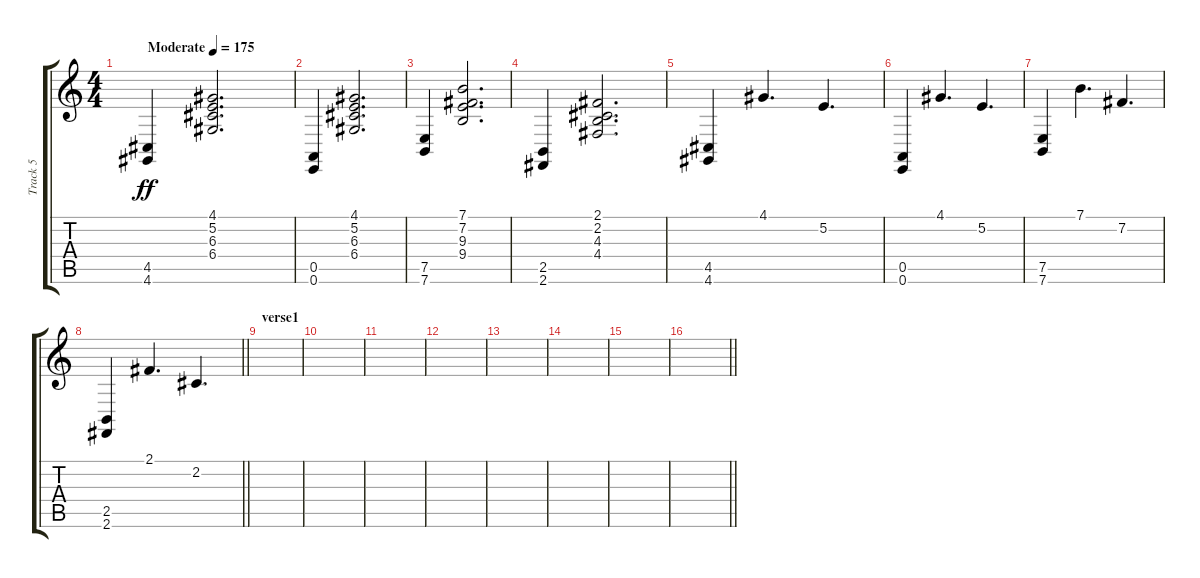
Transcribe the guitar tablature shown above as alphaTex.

\track ("Track 5" "Track 5") {instrument brightacousticpiano}
\staff {score tabs}
\tuning (E4 B3 G3 D3 A2 E2) {hide}
\ts (4 4)
\tempo (175 "Moderate")
\clef g2
\ks c
(4.5 4.6).4{dy ff instrument brightacousticpiano} (4.1 5.2 6.3 6.4).2{d} |
(0.5 0.6).4 (4.1 5.2 6.3 6.4).2{d} |
(7.5 7.6).4 (7.1 7.2 9.3 9.4).2{d} |
(2.5 2.6).4 (2.1 2.2 4.3 4.4).2{d} |
(4.5 4.6).4 4.1.4{d} 5.2.4{d} |
(0.5 0.6).4 4.1.4{d} 5.2.4{d} |
(7.5 7.6).4 7.1.4{d} 7.2.4{d} |
\barLineRight lightlight
(2.5 2.6).4 2.1.4{d} 2.2.4{d} |
\section ("" "verse1")
|
|
|
|
|
|
|
\barLineRight lightlight
